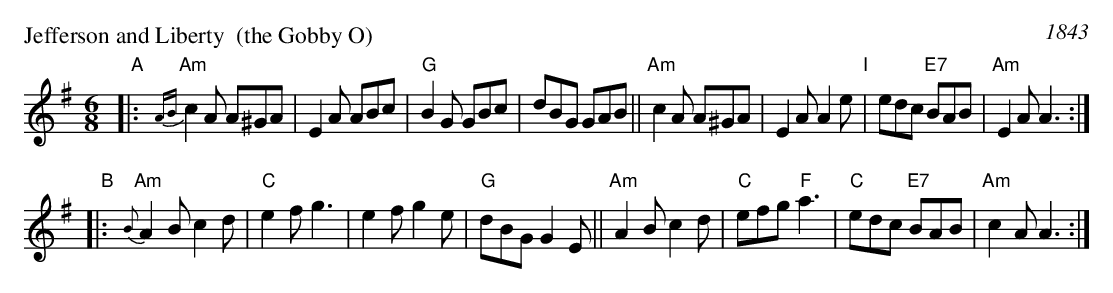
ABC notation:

X:1
P: Jefferson and Liberty  (the Gobby O)
O: 1843
M: 6/8
L: 1/8
K: Ador
"A"|:\
"Am"{AB}c2A A^GA | E2A ABc | "G"B2G GBc | dBG GAB ||\
"Am"c2A A^GA | E2A A2e "I"| edc "E7"BAB | "Am"E2A A3 :|
"B"|:\
"Am"{B}A2B c2d | "C"e2f g3 | e2f g2e | "G"dBG G2E ||\
"Am"A2B c2d | "C"efg "F"a3 | "C"edc "E7"BAB | "Am"c2A A3 :|
